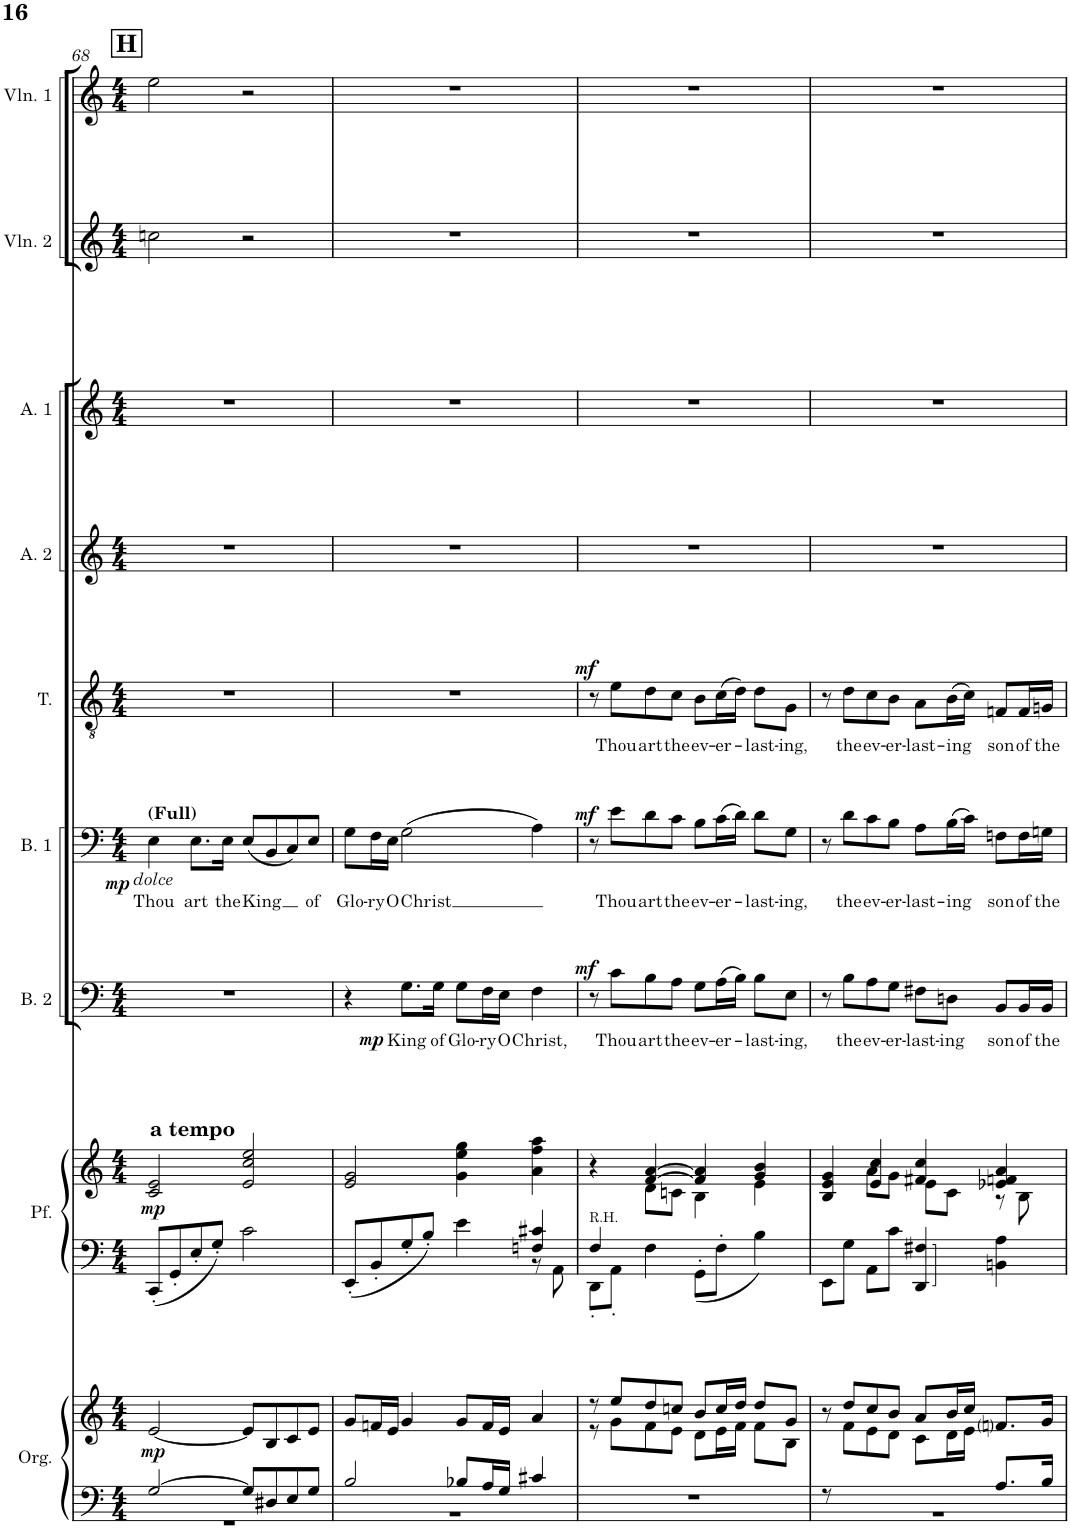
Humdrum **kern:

**kern	**kern	**dynam	**kern	**kern	**dynam	**kern	**text	**dynam	**kern	**text	**dynam	**kern	**text	**dynam	**kern	**kern	**kern	**kern
*part9	*part9	*part9	*part8	*part8	*part8	*part7	*part7	*part7	*part6	*part6	*part6	*part5	*part5	*part5	*part4	*part3	*part2	*part1
*staff11	*staff10	*staff10/11	*staff9	*staff8	*staff8/9	*staff7	*staff7	*staff7	*staff6	*staff6	*staff6	*staff5	*staff5	*staff5	*staff4	*staff3	*staff2	*staff1
*I"Organ	*	*	*I"Piano	*	*	*I"Bass 2	*	*	*I"Bass 1	*	*	*I"Tenor	*	*	*I"Alto 2	*I"Alto 1	*I"Violin 2	*I"Violin 1
*I'Org.	*	*	*	*	*	*I'B. 2	*	*	*I'B. 1	*	*	*I'T.	*	*	*I'A. 2	*I'A. 1	*I'Vln. 2	*I'Vln. 1
!!LO:PB:g=z
*clefF4	*clefG2	*	*clefF4	*clefG2	*	*clefF4	*	*	*clefF4	*	*	*clefGv2	*	*	*clefG2	*clefG2	*clefG2	*clefG2
*k[]	*k[]	*	*k[]	*k[]	*	*k[]	*	*	*k[]	*	*	*k[]	*	*	*k[]	*k[]	*k[]	*k[]
*M4/4	*M4/4	*	*M4/4	*M4/4	*	*M4/4	*	*	*M4/4	*	*	*M4/4	*	*	*M4/4	*M4/4	*M4/4	*M4/4
!!LO:REH:place=s1:a:B:cj:fs=14:t=H
=68	=68	=68	=68	=68	=68	=68	=68	=68	=68	=68	=68	=68	=68	=68	=68	=68	=68	=68
*^	*	*	*	*	*	*	*	*	*	*	*	*	*	*	*	*	*	*
!	!	!	!	!	!	!	!	!	!	!LO:TX:a:B:t=(Full)	!	!	!	!	!	!	!	!	!
!	!	!	!	!	!	!	!	!	!	!LO:TX:b:i:t=dolce	!	!	!	!	!	!	!	!	!
!	!	!	!	!	!LO:TX:a:B:t=a tempo	!	!	!	!	!	!	!	!	!	!	!	!	!	!
!	!	!	!LO:DY:b	!	!	!LO:DY:b	!	!	!	!	!LO:LY:b	!LO:DY:b	!	!	!	!	!	!	!
[2G/	1r	[2e/	mp	8CC'/L	2c/ 2e/	mp	1r	.	.	4E\	Thou	mp	1r	.	.	1r	1r	2ccn\	2ee\
.	.	.	.	8GG'/	.	.	.	.	.	.	.	.	.	.	.	.	.	.	.
!	!	!	!	!	!	!	!	!	!	!	!LO:LY:b	!	!	!	!	!	!	!	!
.	.	.	.	8E'/	.	.	.	.	.	8.E\L	art	.	.	.	.	.	.	.	.
.	.	.	.	8G'/J	.	.	.	.	.	.	.	.	.	.	.	.	.	.	.
!	!	!	!	!	!	!	!	!	!	!	!LO:LY:b	!	!	!	!	!	!	!	!
.	.	.	.	.	.	.	.	.	.	16E\Jk	the	.	.	.	.	.	.	.	.
!	!	!	!	!	!	!	!	!	!	!	!LO:LY:b	!	!	!	!	!	!	!	!
8G/L]	.	8e/L]	.	2c\	2e/ 2cc/ 2ee/	.	.	.	.	(8E/L	King	.	.	.	.	.	.	2r	2r
8D#X/	.	8B/	.	.	.	.	.	.	.	8BB/	.	.	.	.	.	.	.	.	.
8E/	.	8c/	.	.	.	.	.	.	.	8C/)	.	.	.	.	.	.	.	.	.
!	!	!	!	!	!	!	!	!	!	!	!LO:LY:b	!	!	!	!	!	!	!	!
8G/J	.	8e/J	.	.	.	.	.	.	.	8E/J	of	.	.	.	.	.	.	.	.
=69	=69	=69	=69	=69	=69	=69	=69	=69	=69	=69	=69	=69	=69	=69	=69	=69	=69	=69	=69
*	*	*	*	*^	*	*	*	*	*	*	*	*	*	*	*	*	*	*	*
!	!	!	!	!	!	!	!	!	!	!	!	!LO:LY:b	!	!	!	!	!	!	!	!
2B/	1r	8g/L	.	8EE'/L	2.ryy	2e/ 2g/	.	4r	.	.	8G\L	Glo-	.	1r	.	.	1r	1r	1r	1r
!	!	!	!	!	!	!	!	!	!	!	!	!LO:LY:b	!	!	!	!	!	!	!	!
.	.	16fn/L	.	8BB'/	.	.	.	.	.	.	16F\L	-ry	.	.	.	.	.	.	.	.
!	!	!	!	!	!	!	!	!	!	!	!	!LO:LY:b	!	!	!	!	!	!	!	!
.	.	16e/JJ	.	.	.	.	.	.	.	.	16E\JJ	O	.	.	.	.	.	.	.	.
!	!	!	!	!	!	!	!	!	!LO:LY:b	!LO:DY:b	!	!LO:LY:b	!	!	!	!	!	!	!	!
.	.	4g/	.	8G'/	.	.	.	8.G\L	King	mp	(2G\	Christ	.	.	.	.	.	.	.	.
.	.	.	.	8B'/J	.	.	.	.	.	.	.	.	.	.	.	.	.	.	.	.
!	!	!	!	!	!	!	!	!	!LO:LY:b	!	!	!	!	!	!	!	!	!	!	!
.	.	.	.	.	.	.	.	16G\Jk	of	.	.	.	.	.	.	.	.	.	.	.
!	!	!	!	!	!	!	!	!	!LO:LY:b	!	!	!	!	!	!	!	!	!	!	!
8B-X/L	.	8g/L	.	4e\	.	4g\ 4ee\ 4gg\	.	8G\L	Glo-	.	.	.	.	.	.	.	.	.	.	.
!	!	!	!	!	!	!	!	!	!LO:LY:b	!	!	!	!	!	!	!	!	!	!	!
16A/L	.	16f/L	.	.	.	.	.	16F\L	-ry	.	.	.	.	.	.	.	.	.	.	.
!	!	!	!	!	!	!	!	!	!LO:LY:b	!	!	!	!	!	!	!	!	!	!	!
16G/JJ	.	16e/JJ	.	.	.	.	.	16E\JJ	O	.	.	.	.	.	.	.	.	.	.	.
!	!	!	!	!	!	!	!	!	!LO:LY:b	!	!	!	!	!	!	!	!	!	!	!
4c#X/	.	4a/	.	4Fn/ 4c#X/	8r	4a\ 4ff\ 4aa\	.	4F\	Christ,	.	4A\)	.	.	.	.	.	.	.	.	.
.	.	.	.	.	8AA\	.	.	.	.	.	.	.	.	.	.	.	.	.	.	.
*v	*v	*	*	*	*	*	*	*	*	*	*	*	*	*	*	*	*	*	*	*
=70	=70	=70	=70	=70	=70	=70	=70	=70	=70	=70	=70	=70	=70	=70	=70	=70	=70	=70	=70
*	*^	*	*	*	*^	*	*	*	*	*	*	*	*	*	*	*	*	*	*
!	!	!	!	!LO:TX:a:t=R.H.	!	!	!	!	!	!	!	!	!	!	!	!	!	!	!	!	!
1r	8r	8r	.	4F/	8DD'\L	4r	4ryy	.	8r	.	.	8r	.	.	8r	.	.	1r	1r	1r	1r
!	!	!	!	!	!	!	!	!	!	!LO:LY:b	!LO:DY:a	!	!LO:LY:b	!LO:DY:a	!	!LO:LY:b	!LO:DY:a	!	!	!	!
.	8ee/L	8g\L	.	.	8AA'\J	.	.	.	8c\L	Thou	mf	8e\L	Thou	mf	8e\L	Thou	mf	.	.	.	.
!	!	!	!	!	!	!	!	!	!	!LO:LY:b	!	!	!LO:LY:b	!	!	!LO:LY:b	!	!	!	!	!
.	8dd/	8f\	.	4F\	2.ryy	[4f/ [4a/	8d\L	.	8B\	art	.	8d\	art	.	8d\	art	.	.	.	.	.
!	!	!	!	!	!	!	!	!	!	!LO:LY:b	!	!	!LO:LY:b	!	!	!LO:LY:b	!	!	!	!	!
.	8ccn/J	8e\J	.	.	.	.	8cn\J	.	8A\J	the	.	8c\J	the	.	8c\J	the	.	.	.	.	.
!	!	!	!	!	!	!	!	!	!	!LO:LY:b	!	!	!LO:LY:b	!	!	!LO:LY:b	!	!	!	!	!
.	8b/L	8d\L	.	8GG'\L	.	4f/] 4a/]	4B\	.	8G\L	ev-	.	8B\L	ev-	.	8B\L	ev-	.	.	.	.	.
!	!	!	!	!	!	!	!	!	!	!LO:LY:b	!	!	!LO:LY:b	!	!	!LO:LY:b	!	!	!	!	!
.	16cc/L	16e\L	.	8F'\J	.	.	.	.	(16A\L	-er-	.	(16c\L	-er-	.	(16c\L	-er-	.	.	.	.	.
.	16dd/JJ	16f\JJ	.	.	.	.	.	.	16B\JJ)	.	.	16d\JJ)	.	.	16d\JJ)	.	.	.	.	.	.
!	!	!	!	!	!	!	!	!	!	!LO:LY:b	!	!	!LO:LY:b	!	!	!LO:LY:b	!	!	!	!	!
.	8dd/L	8f\L	.	4B\	.	4g/ 4b/	4e\	.	8B\L	-last-	.	8d\L	-last-	.	8d\L	-last-	.	.	.	.	.
!	!	!	!	!	!	!	!	!	!	!LO:LY:b	!	!	!LO:LY:b	!	!	!LO:LY:b	!	!	!	!	!
.	8g/J	8B\J	.	.	.	.	.	.	8E\J	-ing,	.	8G\J	-ing,	.	8G\J	-ing,	.	.	.	.	.
*	*	*	*	*v	*v	*	*	*	*	*	*	*	*	*	*	*	*	*	*	*	*
=71	=71	=71	=71	=71	=71	=71	=71	=71	=71	=71	=71	=71	=71	=71	=71	=71	=71	=71	=71	=71
*^	*	*	*	*	*	*	*	*	*	*	*	*	*	*	*	*	*	*	*	*
8r	1r	8r	8ryy	.	8EE\L	4B/ 4e/ 4g/	4ryy	.	8r	.	.	8r	.	.	8r	.	.	1r	1r	1r	1r
!	!	!	!	!	!	!	!	!	!	!LO:LY:b	!	!	!LO:LY:b	!	!	!LO:LY:b	!	!	!	!	!
8ryy	.	8dd/L	8f\L	.	8G\J	.	.	.	8B\L	the	.	8d\L	the	.	8d\L	the	.	.	.	.	.
!	!	!	!	!	!	!	!	!	!	!LO:LY:b	!	!	!LO:LY:b	!	!	!LO:LY:b	!	!	!	!	!
.	.	8cc/	8e\	.	8AA\L	4e/ 4cc/	8a\L	.	8A\	ev-	.	8c\	ev-	.	8c\	ev-	.	.	.	.	.
!	!	!	!	!	!	!	!	!	!	!LO:LY:b	!	!	!LO:LY:b	!	!	!LO:LY:b	!	!	!	!	!
.	.	8b/J	8d\J	.	8c\J	.	8g\J	.	8G\J	-er-	.	8B\J	-er-	.	8B\J	-er-	.	.	.	.	.
!	!	!	!	!	!	!	!	!	!	!LO:LY:b	!	!	!LO:LY:b	!	!	!LO:LY:b	!	!	!	!	!
.	.	8a/L	8c\L	.	4DD/ 4F#X/	4f#X/ 4cc/	8e\L	.	8F#X\L	-last-	.	8A\L	-last-	.	8A\L	-last-	.	.	.	.	.
!	!	!	!	!	!	!	!	!	!	!LO:LY:b	!	!	!LO:LY:b	!	!	!LO:LY:b	!	!	!	!	!
.	.	16b/L	16d\L	.	.	.	8c\J	.	8Dn\J	-ing	.	(16B\L	-ing	.	(16B\L	-ing	.	.	.	.	.
.	.	16cc/JJ	16e\JJ	.	.	.	.	.	.	.	.	16c\JJ)	.	.	16c\JJ)	.	.	.	.	.	.
!	!	!	!	!	!	!	!	!	!	!LO:LY:b	!	!	!LO:LY:b	!	!	!LO:LY:b	!	!	!	!	!
8.A/L	.	8.fni/L	4ryy	.	4BBn\ 4A\	4e-X/ 4fn/ 4a/	8r	.	8BB/L	son	.	8Fn\L	son	.	8Fn/L	son	.	.	.	.	.
!	!	!	!	!	!	!	!	!	!	!LO:LY:b	!	!	!LO:LY:b	!	!	!LO:LY:b	!	!	!	!	!
.	.	.	.	.	.	.	8B\	.	16BB/L	of	.	16F\L	of	.	16F/L	of	.	.	.	.	.
!	!	!	!	!	!	!	!	!	!	!LO:LY:b	!	!	!LO:LY:b	!	!	!LO:LY:b	!	!	!	!	!
16B/Jk	.	16g/Jk	.	.	.	.	.	.	16BB/JJ	the	.	16Gn\JJ	the	.	16Gn/JJ	the	.	.	.	.	.
*v	*v	*	*	*	*	*v	*v	*	*	*	*	*	*	*	*	*	*	*	*	*	*
*	*v	*v	*	*	*	*	*	*	*	*	*	*	*	*	*	*	*	*	*
=	=	=	=	=	=	=	=	=	=	=	=	=	=	=	=	=	=	=
*-	*-	*-	*-	*-	*-	*-	*-	*-	*-	*-	*-	*-	*-	*-	*-	*-	*-	*-
